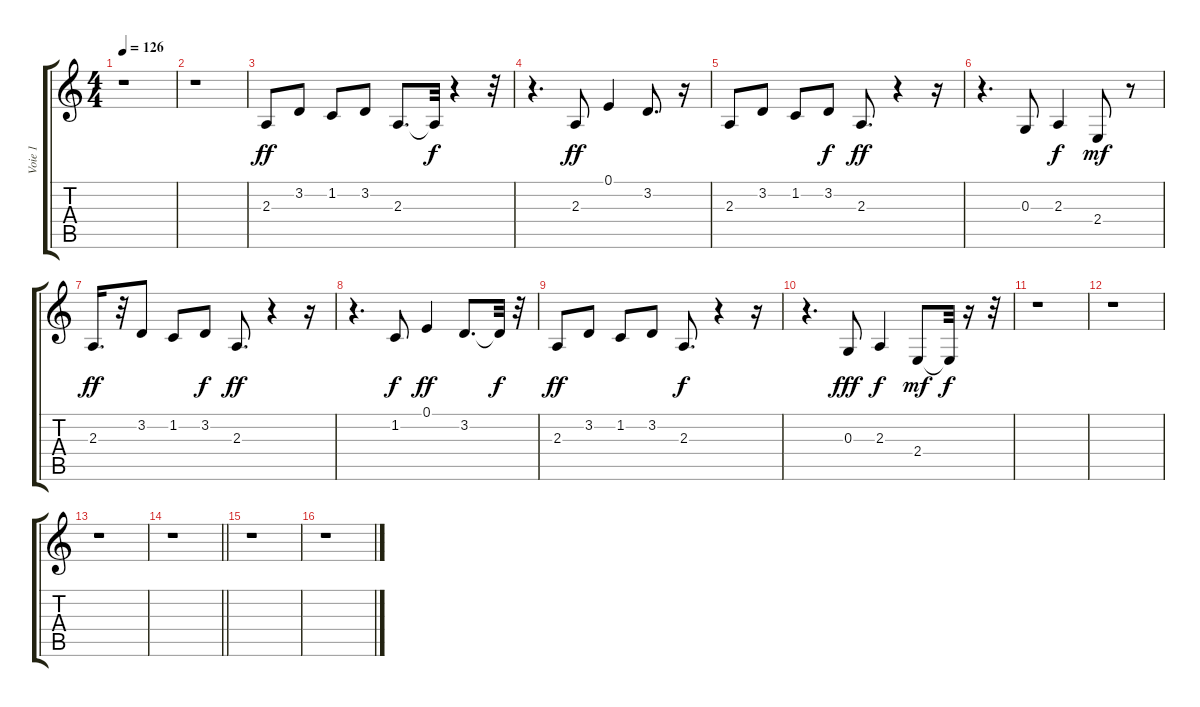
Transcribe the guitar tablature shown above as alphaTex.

\track ("Voie 1" "Voie 1") {instrument altosax}
\staff {score tabs}
\tuning (E4 B3 G3 D3 A2 E2) {hide}
\ts (4 4)
\tempo 126
\clef g2
\ks c
r.1{dy f} |
r.1 |
2.3.8{dy ff} 3.2.8 1.2.8 3.2.8 2.3.8{d} 2.3{t}.32{dy f} r.4 r.32 |
r.4{d} 2.3.8{dy ff} 0.1.4 3.2.8{d} r.16 |
2.3.8 3.2.8 1.2.8 3.2.8{dy f} 2.3.8{d dy ff} r.4 r.16 |
r.4{d} 0.3.8 2.3.4{dy f} 2.4.8{dy mf} r.8 |
2.3.16{d dy ff} r.32 3.2.8 1.2.8 3.2.8{dy f} 2.3.8{d dy ff} r.4 r.16 |
r.4{d} 1.2.8{dy f} 0.1.4{dy ff} 3.2.8{d} 3.2{t}.32{dy f} r.32 |
2.3.8{dy ff} 3.2.8 1.2.8 3.2.8 2.3.8{d dy f} r.4 r.16 |
r.4{d} 0.3.8{dy fff} 2.3.4{dy f} 2.4.8{dy mf} 2.4{t}.32{dy f} r.16 r.32 |
r.1 |
r.1 |
r.1 |
\barLineRight lightlight
r.1 |
r.1 |
r.1
